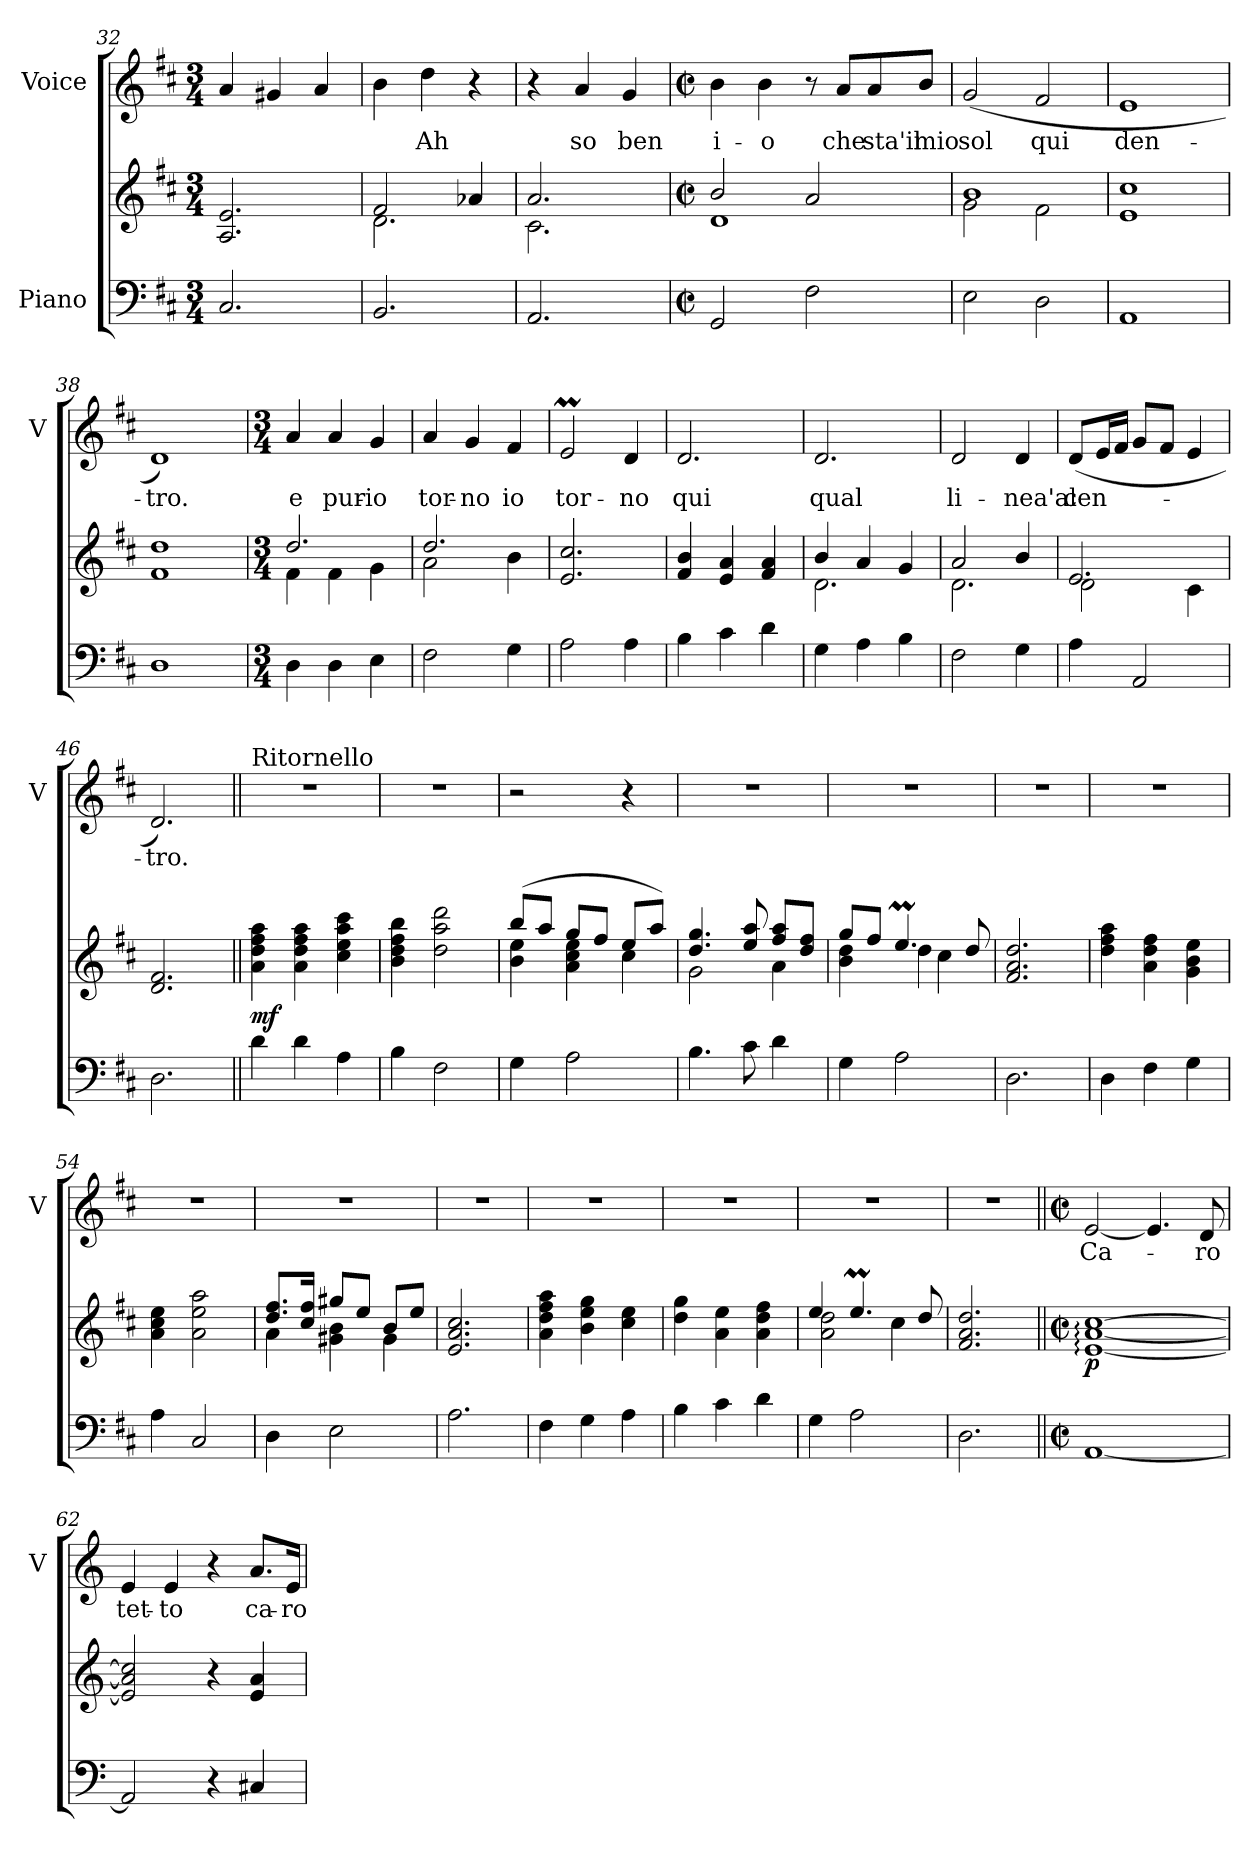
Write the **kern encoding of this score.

**kern	**kern	**dynam	**kern	**text
*part2	*part2	*part2	*part1	*part1
*staff3	*staff2	*staff2/3	*staff1	*staff1
*I"Piano	*	*	*I"Voice	*
*	*	*	*I'V	*
*clefF4	*clefG2	*	*clefG2	*
*ITrd1c1	*ITrd1c1	*	*ITrd1c1	*
*k[f#c#g#d#a#e#b#]	*k[f#c#g#d#a#e#b#]	*	*k[f#c#g#d#a#e#b#]	*
*M3/4	*M3/4	*	*M3/4	*
=32	=32	=32	=32	=32
2.BB#/	2.G#/ 2.d#/	.	4g#/	.
.	.	.	4f##X/	.
.	.	.	4g#/	.
=33	=33	=33	=33	=33
*	*^	*	*	*
2.AA#/	2e#/	2.c#\	.	4a#\	.
.	.	.	.	4cc#\	Ah
.	4gn/	.	.	4r	.
=34	=34	=34	=34	=34	=34
2.GG#/	2.g#/	2.B#\	.	4r	.
.	.	.	.	4g#/	so
.	.	.	.	4f#/	ben
!!LO:LB:g=z
=35	=35	=35	=35	=35	=35
*M2/2	*M2/2	*	*	*M2/2	*
*met(c|)	*met(c|)	*	*	*met(c|)	*
*	*	*	*	*MM100	*
2FF#/	2a#/	1c#	.	4a#\	-i-
.	.	.	.	4a#\	-o
2E#\	2g#/	.	.	8r	.
.	.	.	.	8g#/L	che
.	.	.	.	8g#/	sta'il
.	.	.	.	8a#/J	mio
=36	=36	=36	=36	=36	=36
2D#\	1a#	2f#\	.	(2f#/	sol
2C#\	.	2e#\	.	2e#/	qui
*	*v	*v	*	*	*
=37	=37	=37	=37	=37
1GG#	1d# 1b#	.	1d#	den-
=38	=38	=38	=38	=38
1C#	1e# 1cc#	.	1c#)	-tro.
=39	=39	=39	=39	=39
*M3/4	*M3/4	*	*M3/4	*
*	*	*	*MM150	*
*	*^	*	*	*
4C#\	2.cc#/	4e#\	.	4g#/	e
4C#\	.	4e#\	.	4g#/	pur-
4D#\	.	4f#\	.	4f#/	-io
=40	=40	=40	=40	=40	=40
2E#\	2.cc#/	2g#\	.	4g#/	tor-
.	.	.	.	4f#/	-no
4F#\	.	4a#\	.	4e#/	io
*	*v	*v	*	*	*
=41	=41	=41	=41	=41
2G#\	2.d#/ 2.b#/	.	2d#M/	tor-
4G#\	.	.	4c#/	-no
=42	=42	=42	=42	=42
4A#\	4e#/ 4a#/	.	2.c#/	qui
4B#\	4d#/ 4g#/	.	.	.
4c#\	4e#/ 4g#/	.	.	.
!!LO:LB:g=z
=43	=43	=43	=43	=43
*	*^	*	*	*
4F#\	4a#/	2.c#\	.	2.c#/	qual
4G#\	4g#/	.	.	.	.
4A#\	4f#/	.	.	.	.
=44	=44	=44	=44	=44	=44
2E#\	2g#/	2.c#\	.	2c#/	li-
4F#\	4a#/	.	.	4c#/	-nea'al
=45	=45	=45	=45	=45	=45
4G#\	2.d#/	2c#\	.	(8c#/L	cen-
.	.	.	.	16d#/L	.
.	.	.	.	16e#/JJ	.
2GG#/	.	.	.	8f#/L	.
.	.	.	.	8e#/J	.
.	.	4B#\	.	4d#/	.
*	*v	*v	*	*	*
=46	=46	=46	=46	=46
2.C#\	2.c#/ 2.e#/	.	2.c#/)	-tro.
=47||	=47||	=47||	=47||	=47||
!	!	!	!LO:TX:a:t=Ritornello	!
!	!	!LO:DY:b	!	!
4c#\	4g#\ 4cc#\ 4ee#\ 4gg#\	mf	2.r	.
4c#\	4g#\ 4cc#\ 4ee#\ 4gg#\	.	.	.
4G#\	4b#\ 4dd#\ 4gg#\ 4bb#\	.	.	.
=48	=48	=48	=48	=48
4A#\	4a#\ 4cc#\ 4ee#\ 4aa#\	.	2.r	.
2E#\	2cc#\ 2gg#\ 2ccc#\	.	.	.
=49	=49	=49	=49	=49
*	*^	*	*	*
4F#\	(8aa#/L	4a#\ 4dd#\	.	2r	.
.	8gg#/J	.	.	.	.
2G#\	8ff#/L	4g#\ 4b#\ 4dd#\	.	.	.
.	8ee#/J	.	.	.	.
.	8dd#/L	4b#\	.	4r	.
.	8gg#/J)	.	.	.	.
=50	=50	=50	=50	=50	=50
4.A#\	4.cc#/ 4.ff#/	2f#\	.	2.r	.
8B#\	8dd#/ 8gg#/	.	.	.	.
4c#\	8ee#/ 8gg#/L	4g#\	.	.	.
.	8cc#/ 8ee#/J	.	.	.	.
!!LO:LB:g=z
=51	=51	=51	=51	=51	=51
4F#\	8ff#/L	4a#\ 4cc#\	.	2.r	.
.	8ee#/J	.	.	.	.
2G#\	4.dd#M/	4cc#\	.	.	.
.	.	4b#\	.	.	.
.	8cc#/	.	.	.	.
*	*v	*v	*	*	*
=52	=52	=52	=52	=52
2.C#\	2.e#/ 2.g#/ 2.cc#/	.	2.r	.
=53	=53	=53	=53	=53
4C#\	4cc#\ 4ee#\ 4gg#\	.	2.r	.
4E#\	4g#\ 4cc#\ 4ee#\	.	.	.
4F#\	4f#\ 4a#\ 4dd#\	.	.	.
=54	=54	=54	=54	=54
4G#\	4g#\ 4b#\ 4dd#\	.	2.r	.
2BB#/	2g#\ 2dd#\ 2gg#\	.	.	.
=55	=55	=55	=55	=55
*	*^	*	*	*
4C#\	8.cc#/ 8.ee#/L	4g#\	.	2.r	.
.	16b#/ 16ee#/Jk	.	.	.	.
2D#\	8ff##X/L	4f##X\ 4a#\	.	.	.
.	8dd#/J	.	.	.	.
.	8a#/L	4f##\	.	.	.
.	8dd#/J	.	.	.	.
*	*v	*v	*	*	*
=56	=56	=56	=56	=56
2.G#\	2.d#/ 2.g#/ 2.b#/	.	2.r	.
=57	=57	=57	=57	=57
4E#\	4g#\ 4cc#\ 4ee#\ 4gg#\	.	2.r	.
4F#\	4a#\ 4dd#\ 4ff#\	.	.	.
4G#\	4b#\ 4dd#\	.	.	.
=58	=58	=58	=58	=58
4A#\	4cc#\ 4ff#\	.	2.r	.
4B#\	4g#\ 4dd#\	.	.	.
4c#\	4g#\ 4cc#\ 4ee#\	.	.	.
=59	=59	=59	=59	=59
*	*^	*	*	*
4F#\	4dd#/	2g#\ 2cc#\	.	2.r	.
2G#\	4.dd#M/	.	.	.	.
.	.	4b#\	.	.	.
.	8cc#/	.	.	.	.
*	*v	*v	*	*	*
!!LO:PB:g=z
=60	=60	=60	=60	=60
2.C#\	2.e#/ 2.g#/ 2.cc#/	.	2.r	.
=61||	=61||	=61||	=61||	=61||
*k[f#c#g#d#a#]	*k[f#c#g#d#a#]	*	*k[f#c#g#d#a#]	*
*M2/2	*M2/2	*	*M2/2	*
*met(c|)	*met(c|)	*	*met(c|)	*
*	*	*	*MM100	*
!	!	!LO:DY:b	!	!
[1GG#	[1d#: [1g#: [1b:	p	[2d#/	Ca-
.	.	.	4.d#/]	.
.	.	.	8c#/	-ro
=62	=62	=62	=62	=62
2GG#/]	2d#/] 2g#/] 2b/]	.	4d#/	tet-
.	.	.	4d#/	-to
4r	4r	.	4r	.
4BB#X/	4d#/ 4g#/	.	8.g#/L	ca-
.	.	.	16d#/Jk	-ro
=	=	=	=	=
*-	*-	*-	*-	*-
